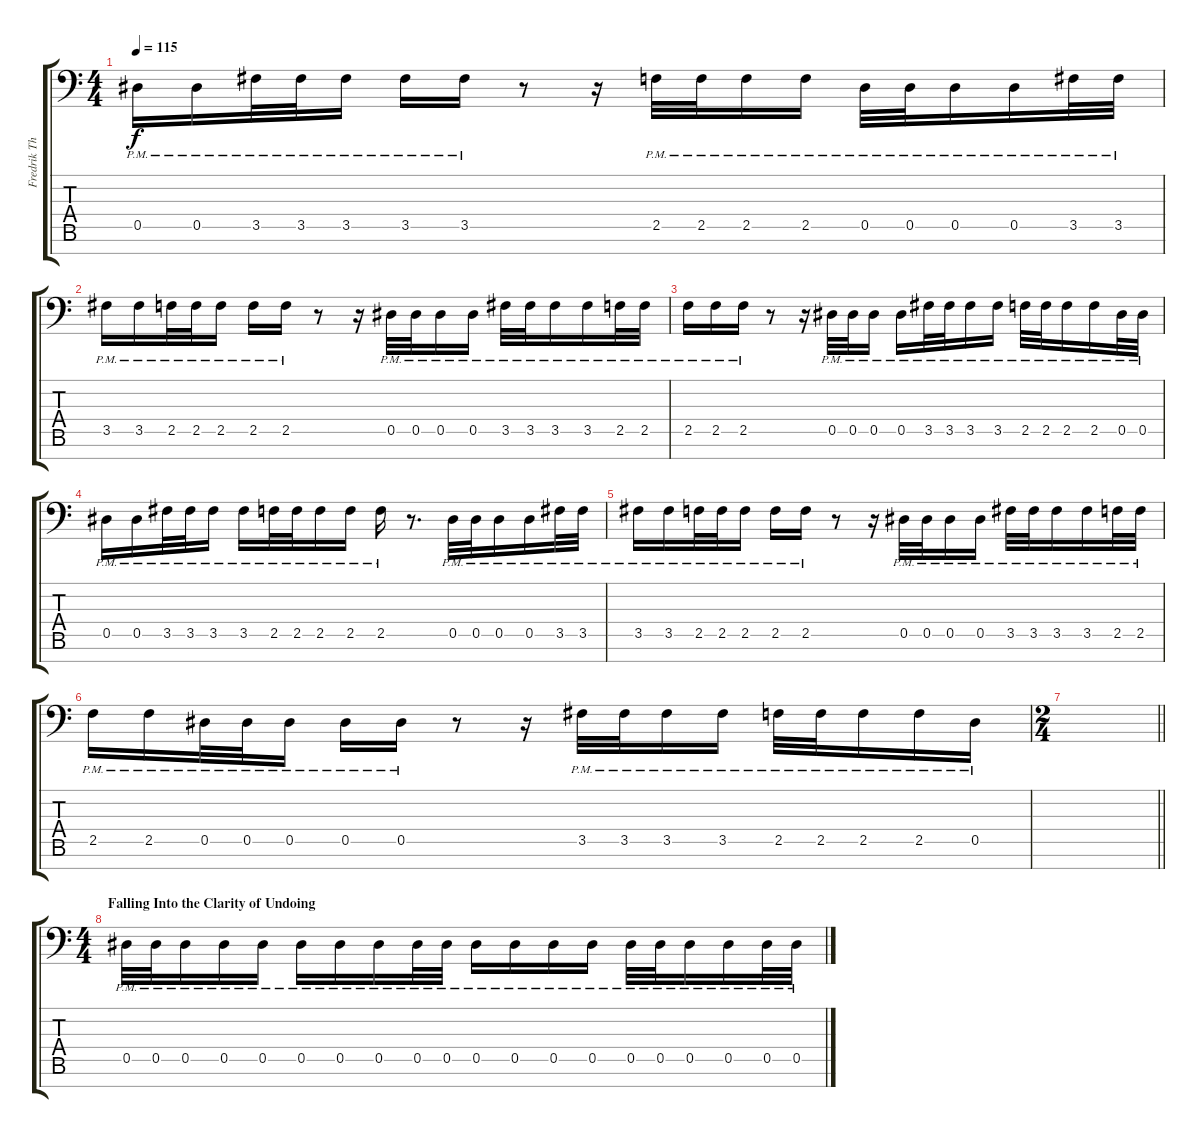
\track ("Fredrik Thordendal (Guitar 1)" "Fredrik Th") {instrument distortionguitar}
\staff {score tabs}
\tuning (Bb3 F3 Db3 Ab2 Eb2 Bb1 F1) {hide}
\ts (4 4)
\tempo 115
\clef f4
\ks c
0.5{pm}.16{dy f} 0.5{pm}.16 3.5{pm}.32 3.5{pm}.32 3.5{pm}.16 3.5{pm}.16 3.5{pm}.16 r.8 r.16 2.5{pm}.32 2.5{pm}.32 2.5{pm}.16 2.5{pm}.16 0.5{pm}.32 0.5{pm}.32 0.5{pm}.16 0.5{pm}.16 3.5{pm}.32 3.5{pm}.32 |
3.5{pm}.16 3.5{pm}.16 2.5{pm}.32 2.5{pm}.32 2.5{pm}.16 2.5{pm}.16 2.5{pm}.16 r.8 r.16 0.5{pm}.32 0.5{pm}.32 0.5{pm}.16 0.5{pm}.16 3.5{pm}.32 3.5{pm}.32 3.5{pm}.16 3.5{pm}.16 2.5{pm}.32 2.5{pm}.32 |
2.5{pm}.16 2.5{pm}.16 2.5{pm}.16 r.8 r.16 0.5{pm}.32 0.5{pm}.32 0.5{pm}.16 0.5{pm}.16 3.5{pm}.32 3.5{pm}.32 3.5{pm}.16 3.5{pm}.16 2.5{pm}.32 2.5{pm}.32 2.5{pm}.16 2.5{pm}.16 0.5{pm}.32 0.5{pm}.32 |
0.5{pm}.16 0.5{pm}.16 3.5{pm}.32 3.5{pm}.32 3.5{pm}.16 3.5{pm}.16 2.5{pm}.32 2.5{pm}.32 2.5{pm}.16 2.5{pm}.16 2.5{pm}.16 r.8{d} 0.5{pm}.32 0.5{pm}.32 0.5{pm}.16 0.5{pm}.16 3.5{pm}.32 3.5{pm}.32 |
3.5{pm}.16 3.5{pm}.16 2.5{pm}.32 2.5{pm}.32 2.5{pm}.16 2.5{pm}.16 2.5{pm}.16 r.8 r.16 0.5{pm}.32 0.5{pm}.32 0.5{pm}.16 0.5{pm}.16 3.5{pm}.32 3.5{pm}.32 3.5{pm}.16 3.5{pm}.16 2.5{pm}.32 2.5{pm}.32 |
2.5{pm}.16 2.5{pm}.16 0.5{pm}.32 0.5{pm}.32 0.5{pm}.16 0.5{pm}.16 0.5{pm}.16 r.8 r.16 3.5{pm}.32 3.5{pm}.32 3.5{pm}.16 3.5{pm}.16 2.5{pm}.32 2.5{pm}.32 2.5{pm}.16 2.5{pm}.16 0.5{pm}.16 |
\ts (2 4)
\barLineRight lightlight
|
\ts (4 4)
\section ("" "Falling Into the Clarity of Undoing")
0.5{pm}.32 0.5{pm}.32 0.5{pm}.16 0.5{pm}.16 0.5{pm}.16 0.5{pm}.16 0.5{pm}.16 0.5{pm}.16 0.5{pm}.32 0.5{pm}.32 0.5{pm}.16 0.5{pm}.16 0.5{pm}.16 0.5{pm}.16 0.5{pm}.32 0.5{pm}.32 0.5{pm}.16 0.5{pm}.16 0.5{pm}.32 0.5{pm}.32
